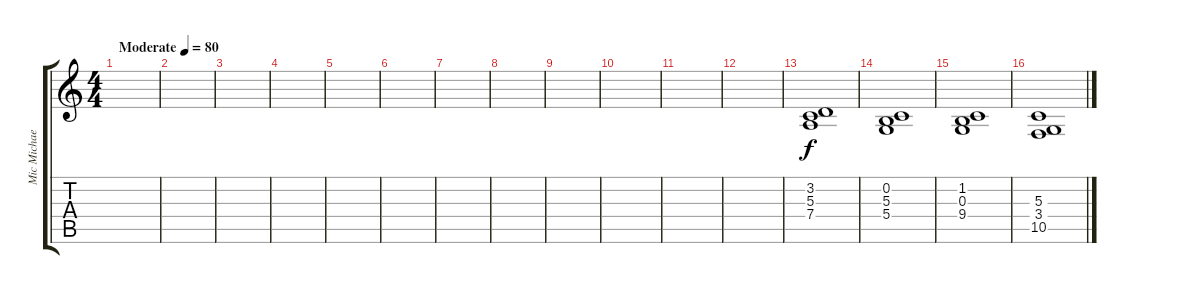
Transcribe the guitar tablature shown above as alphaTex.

\track ("Mic Michaeli" "Mic Michae") {instrument synthstrings1}
\staff {score tabs}
\tuning (E4 B3 G3 D3 A2 E2) {hide}
\ts (4 4)
\tempo (80 "Moderate")
\clef g2
\ks c
|
|
|
|
|
|
|
|
|
|
|
|
(3.2 5.3 7.4).1 |
(0.2 5.3 5.4).1 |
(1.2 0.3 9.4).1 |
(5.3 3.4 10.5).1
